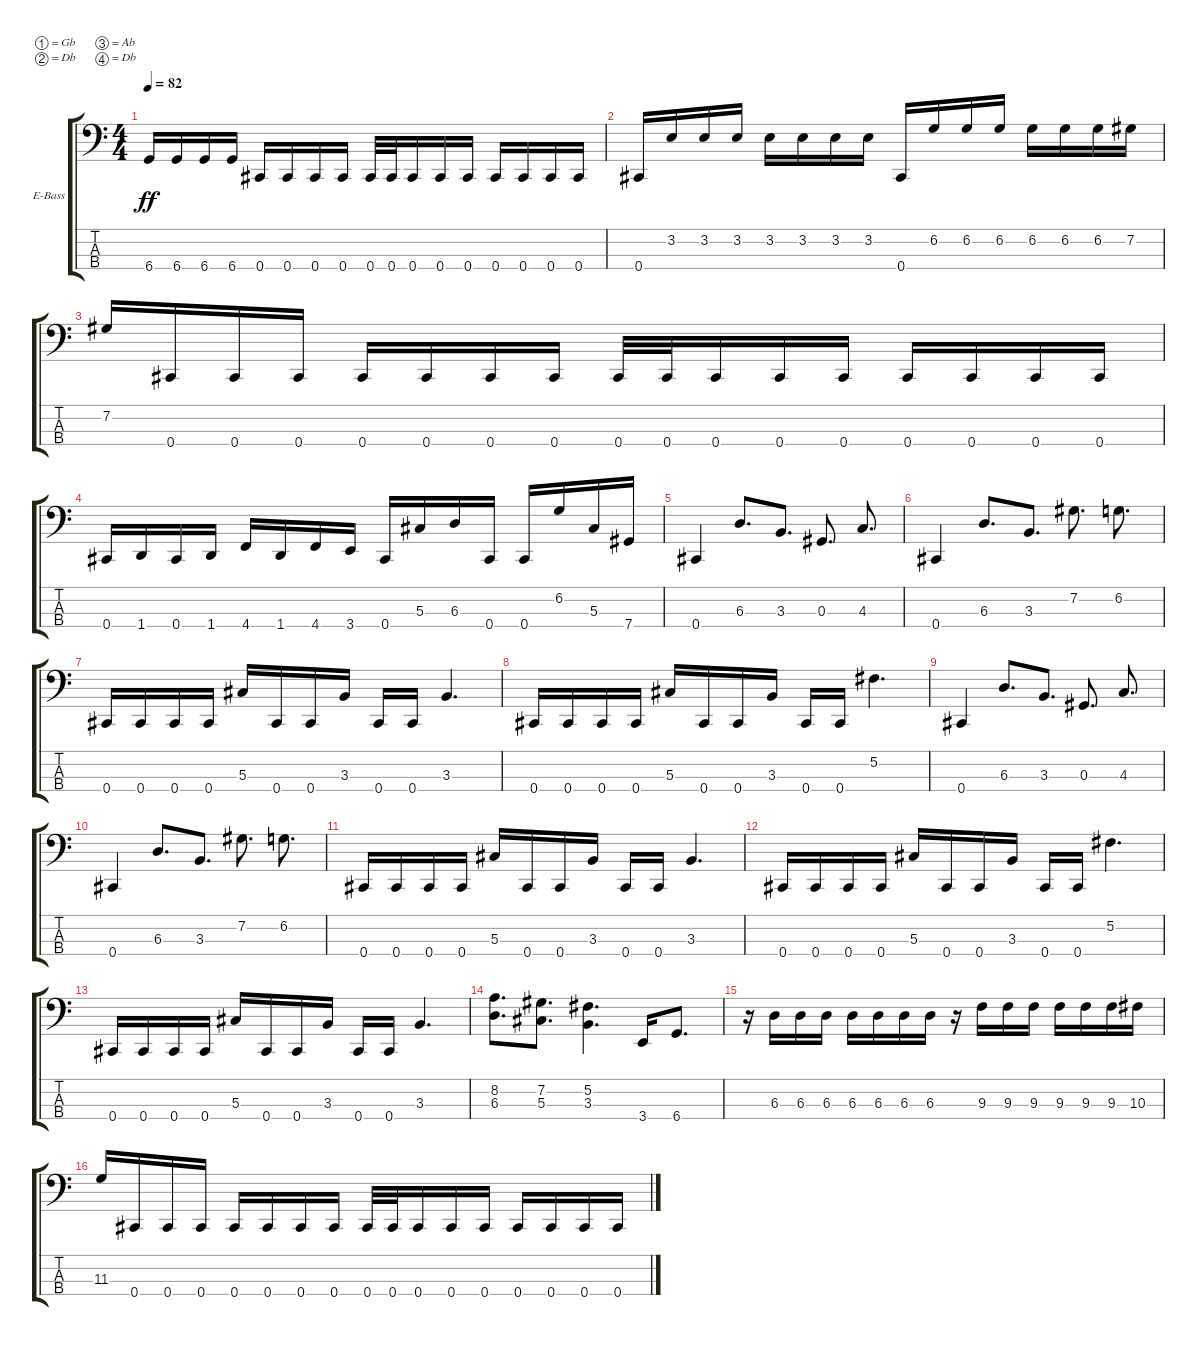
\bracketExtendMode groupsimilarinstruments
\firstSystemTrackNameOrientation horizontal
\otherSystemsTrackNameOrientation horizontal
\track ("Electric Bass" "E-Bass") {instrument electricbassfinger}
\staff {score tabs}
\tuning (Gb2 Db2 Ab1 Db1)
\ts (4 4)
\tempo 82
\clef f4
\ks c
6.4.16{dy ff} 6.4.16 6.4.16 6.4.16 0.4.16 0.4.16 0.4.16 0.4.16 0.4.32 0.4.32 0.4.16 0.4.16 0.4.16 0.4.16 0.4.16 0.4.16 0.4.16 |
0.4.16 3.2.16 3.2.16 3.2.16 3.2.16 3.2.16 3.2.16 3.2.16 0.4.16 6.2.16 6.2.16 6.2.16 6.2.16 6.2.16 6.2.16 7.2.16 |
7.2.16 0.4.16 0.4.16 0.4.16 0.4.16 0.4.16 0.4.16 0.4.16 0.4.32 0.4.32 0.4.16 0.4.16 0.4.16 0.4.16 0.4.16 0.4.16 0.4.16 |
0.4.16 1.4.16 0.4.16 1.4.16 4.4.16 1.4.16 4.4.16 3.4.16 0.4.16 5.3.16 6.3.16 0.4.16 0.4.16 6.2.16 5.3.16 7.4.16 |
0.4.4 6.3.8{d} 3.3.8{d} 0.3.8{d} 4.3.8{d} |
0.4.4 6.3.8{d} 3.3.8{d} 7.2.8{d} 6.2.8{d} |
0.4.16 0.4.16 0.4.16 0.4.16 5.3.16 0.4.16 0.4.16 3.3.16 0.4.16 0.4.16 3.3.4{d} |
0.4.16 0.4.16 0.4.16 0.4.16 5.3.16 0.4.16 0.4.16 3.3.16 0.4.16 0.4.16 5.2.4{d} |
0.4.4 6.3.8{d} 3.3.8{d} 0.3.8{d} 4.3.8{d} |
0.4.4 6.3.8{d} 3.3.8{d} 7.2.8{d} 6.2.8{d} |
0.4.16 0.4.16 0.4.16 0.4.16 5.3.16 0.4.16 0.4.16 3.3.16 0.4.16 0.4.16 3.3.4{d} |
0.4.16 0.4.16 0.4.16 0.4.16 5.3.16 0.4.16 0.4.16 3.3.16 0.4.16 0.4.16 5.2.4{d} |
0.4.16 0.4.16 0.4.16 0.4.16 5.3.16 0.4.16 0.4.16 3.3.16 0.4.16 0.4.16 3.3.4{d} |
(6.3 8.2).8{d} (5.3 7.2).8{d} (3.3 5.2).4{d} 3.4.16 6.4.8{d} |
r.16 6.3.16 6.3.16 6.3.16 6.3.16 6.3.16 6.3.16 6.3.16 r.16 9.3.16 9.3.16 9.3.16 9.3.16 9.3.16 9.3.16 10.3.16 |
11.3.16 0.4.16 0.4.16 0.4.16 0.4.16 0.4.16 0.4.16 0.4.16 0.4.32 0.4.32 0.4.16 0.4.16 0.4.16 0.4.16 0.4.16 0.4.16 0.4.16
